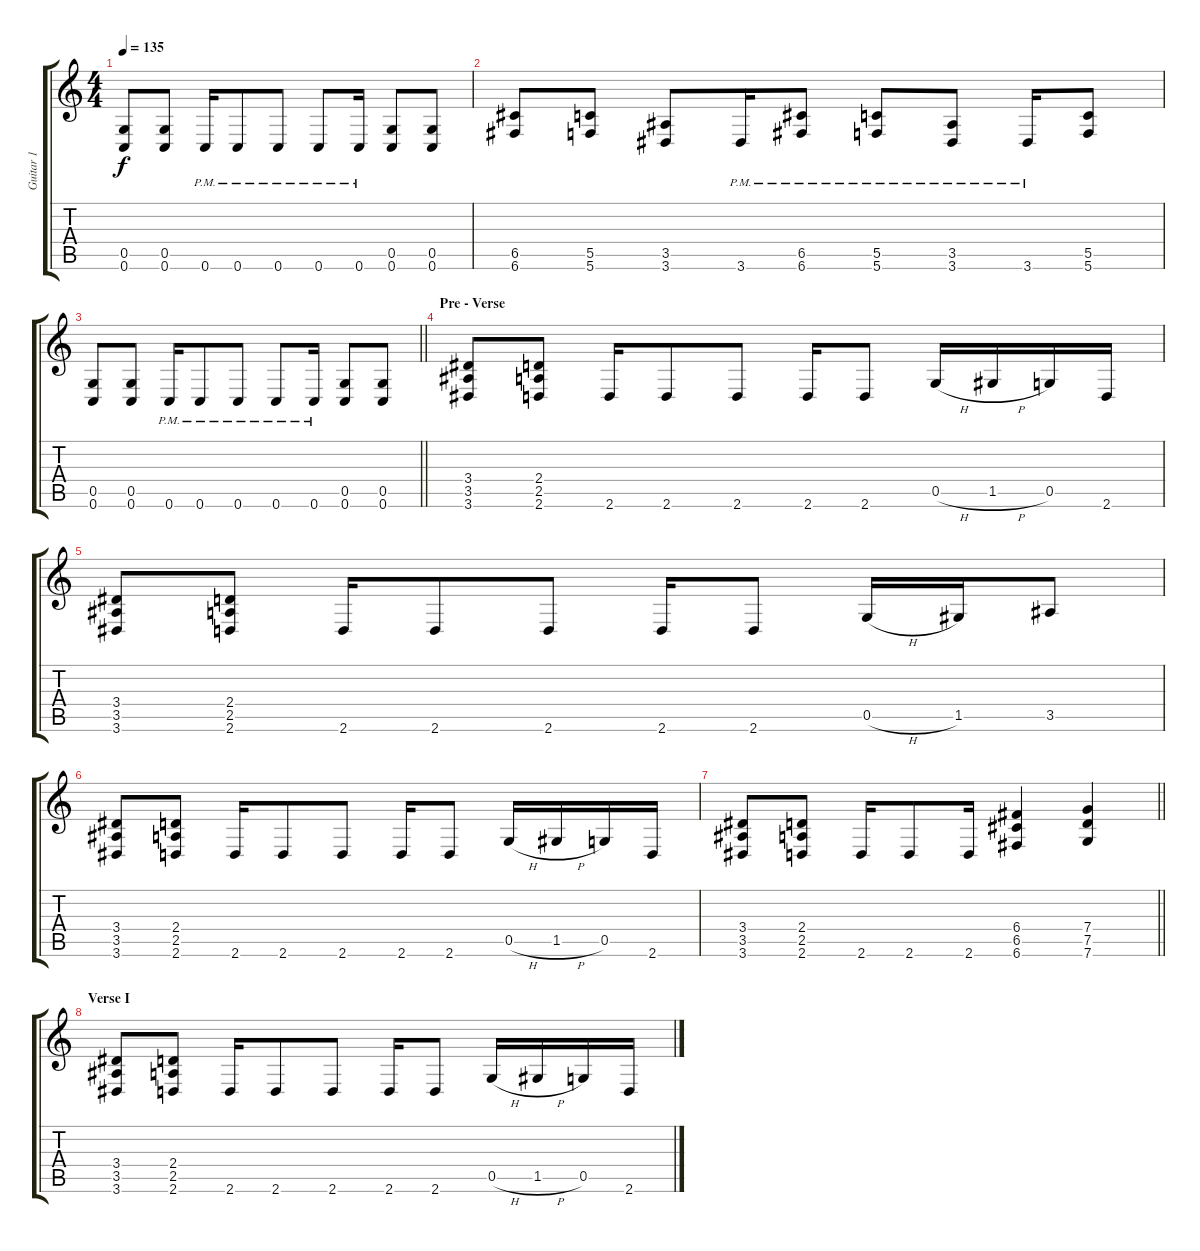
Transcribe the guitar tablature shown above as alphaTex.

\track ("Guitar 1" "Guitar 1") {instrument distortionguitar}
\staff {score tabs}
\tuning (D4 A3 F3 C3 G2 C2) {hide}
\ts (4 4)
\tempo 135
\clef g2
\ks c
(0.5 0.6).8{dy f} (0.5 0.6).8 0.6{pm}.16 0.6{pm}.8 0.6{pm}.8 0.6{pm}.8 0.6{pm}.16 (0.5 0.6).8 (0.5 0.6).8 |
(6.5 6.6).8 (5.5 5.6).8 (3.5 3.6).8 3.6{pm}.16 (6.5{pm} 6.6{pm}).8 (5.5{pm} 5.6{pm}).8 (3.5{pm} 3.6{pm}).8 3.6{pm}.16 (5.5 5.6).8 |
\barLineRight lightlight
(0.5 0.6).8 (0.5 0.6).8 0.6{pm}.16 0.6{pm}.8 0.6{pm}.8 0.6{pm}.8 0.6{pm}.16 (0.5 0.6).8 (0.5 0.6).8 |
\section ("" "Pre - Verse")
(3.4 3.5 3.6).8 (2.4 2.5 2.6).8 2.6.16 2.6.8 2.6.8 2.6.16 2.6.8 0.5{h}.16 1.5{h}.16 0.5.16 2.6.16 |
(3.4 3.5 3.6).8 (2.4 2.5 2.6).8 2.6.16 2.6.8 2.6.8 2.6.16 2.6.8 0.5{h}.16 1.5.16 3.5.8 |
(3.4 3.5 3.6).8 (2.4 2.5 2.6).8 2.6.16 2.6.8 2.6.8 2.6.16 2.6.8 0.5{h}.16 1.5{h}.16 0.5.16 2.6.16 |
\barLineRight lightlight
(3.4 3.5 3.6).8 (2.4 2.5 2.6).8 2.6.16 2.6.8 2.6.16 (6.4 6.5 6.6).4 (7.4 7.5 7.6).4 |
\section ("" "Verse I")
(3.4 3.5 3.6).8 (2.4 2.5 2.6).8 2.6.16 2.6.8 2.6.8 2.6.16 2.6.8 0.5{h}.16 1.5{h}.16 0.5.16 2.6.16
